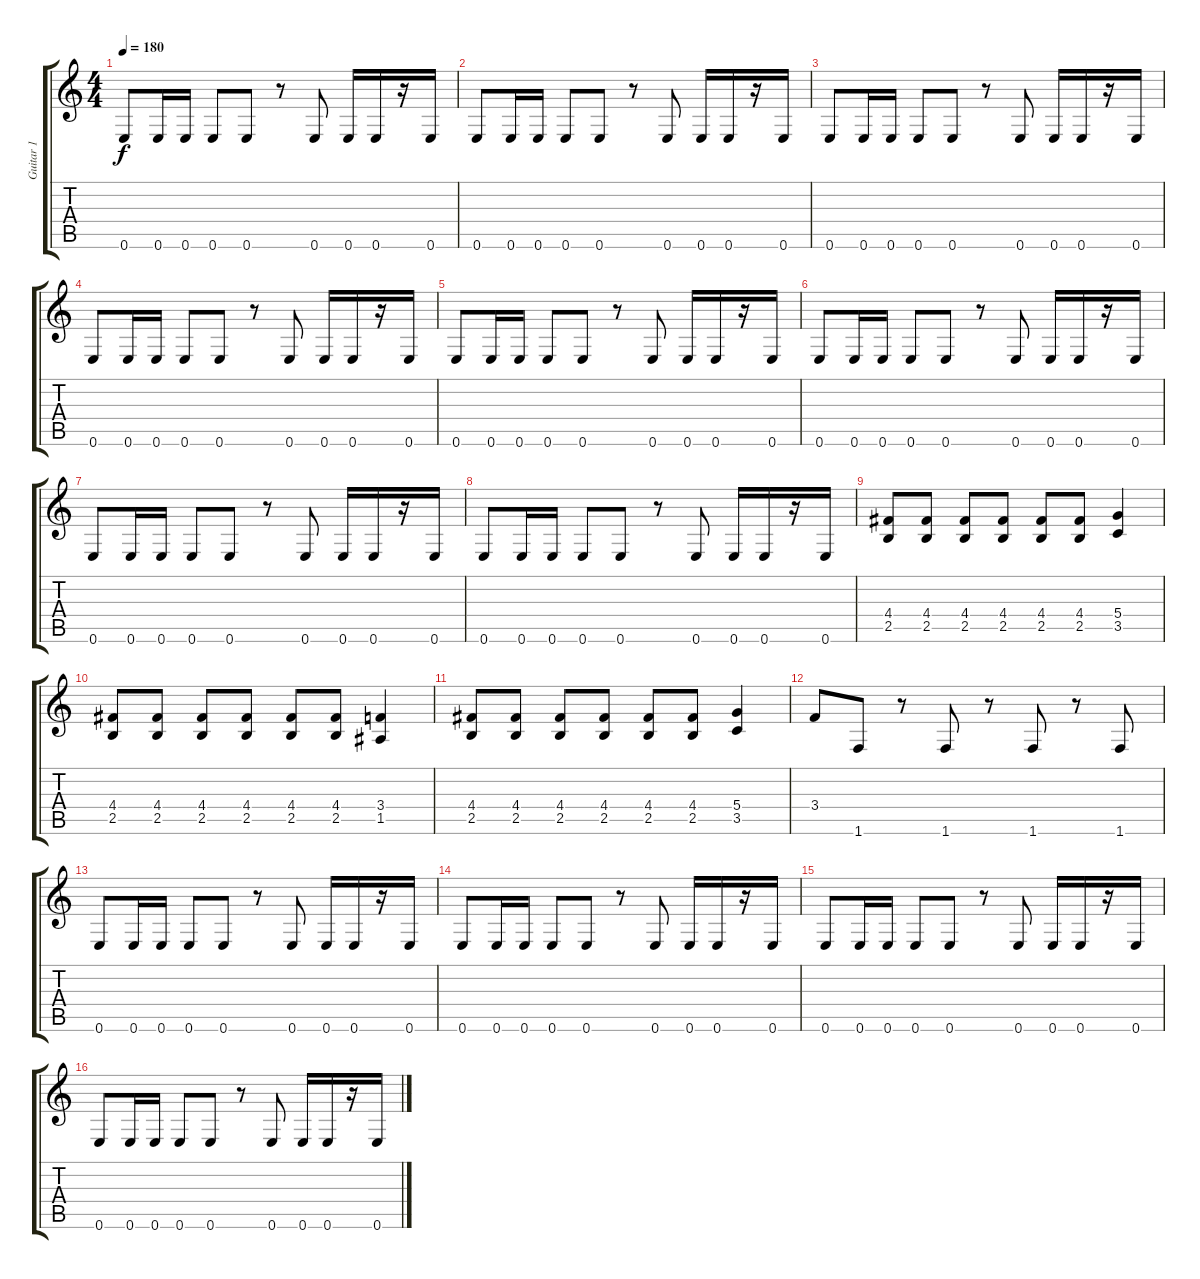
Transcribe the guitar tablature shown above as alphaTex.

\track ("Guitar 1" "Guitar 1") {instrument distortionguitar}
\staff {score tabs}
\tuning (E4 B3 G3 D3 A2 E2) {hide}
\ts (4 4)
\tempo 180
\clef g2
\ks c
0.6.8{dy f} 0.6.16 0.6.16 0.6.8 0.6.8 r.8 0.6.8 0.6.16 0.6.16 r.16 0.6.16 |
0.6.8 0.6.16 0.6.16 0.6.8 0.6.8 r.8 0.6.8 0.6.16 0.6.16 r.16 0.6.16 |
0.6.8 0.6.16 0.6.16 0.6.8 0.6.8 r.8 0.6.8 0.6.16 0.6.16 r.16 0.6.16 |
0.6.8 0.6.16 0.6.16 0.6.8 0.6.8 r.8 0.6.8 0.6.16 0.6.16 r.16 0.6.16 |
0.6.8 0.6.16 0.6.16 0.6.8 0.6.8 r.8 0.6.8 0.6.16 0.6.16 r.16 0.6.16 |
0.6.8 0.6.16 0.6.16 0.6.8 0.6.8 r.8 0.6.8 0.6.16 0.6.16 r.16 0.6.16 |
0.6.8 0.6.16 0.6.16 0.6.8 0.6.8 r.8 0.6.8 0.6.16 0.6.16 r.16 0.6.16 |
0.6.8 0.6.16 0.6.16 0.6.8 0.6.8 r.8 0.6.8 0.6.16 0.6.16 r.16 0.6.16 |
(4.4 2.5).8 (4.4 2.5).8 (4.4 2.5).8 (4.4 2.5).8 (4.4 2.5).8 (4.4 2.5).8 (5.4 3.5).4 |
(4.4 2.5).8 (4.4 2.5).8 (4.4 2.5).8 (4.4 2.5).8 (4.4 2.5).8 (4.4 2.5).8 (3.4 1.5).4 |
(4.4 2.5).8 (4.4 2.5).8 (4.4 2.5).8 (4.4 2.5).8 (4.4 2.5).8 (4.4 2.5).8 (5.4 3.5).4 |
3.4.8 1.6.8 r.8 1.6.8 r.8 1.6.8 r.8 1.6.8 |
0.6.8 0.6.16 0.6.16 0.6.8 0.6.8 r.8 0.6.8 0.6.16 0.6.16 r.16 0.6.16 |
0.6.8 0.6.16 0.6.16 0.6.8 0.6.8 r.8 0.6.8 0.6.16 0.6.16 r.16 0.6.16 |
0.6.8 0.6.16 0.6.16 0.6.8 0.6.8 r.8 0.6.8 0.6.16 0.6.16 r.16 0.6.16 |
0.6.8 0.6.16 0.6.16 0.6.8 0.6.8 r.8 0.6.8 0.6.16 0.6.16 r.16 0.6.16
